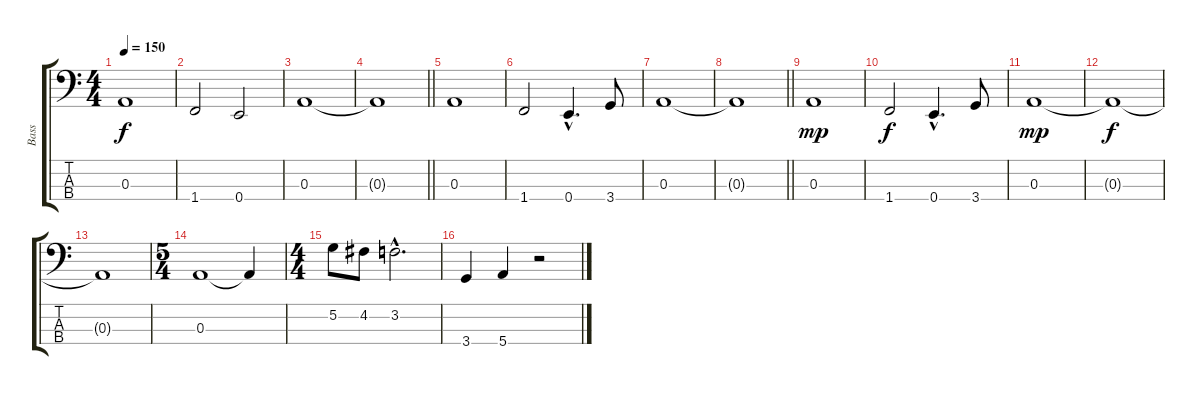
\track ("Bass" "Bass") {instrument electricbasspick}
\staff {score tabs}
\tuning (G2 D2 A1 E1) {hide}
\ts (4 4)
\tempo 150
\clef f4
\ks c
0.3.1{dy f} |
1.4.2 0.4.2 |
0.3.1 |
\barLineRight lightlight
0.3{t}.1 |
0.3.1 |
1.4.2 0.4{hac}.4{d} 3.4.8 |
0.3.1 |
\barLineRight lightlight
0.3{t}.1 |
0.3.1{dy mp} |
1.4.2{dy f} 0.4{hac}.4{d} 3.4.8 |
0.3.1{dy mp} |
0.3{t}.1{dy f} |
0.3{t}.1 |
\ts (5 4)
0.3.1 0.3{t}.4 |
\ts (4 4)
5.2.8 4.2.8 3.2{hac}.2{d} |
3.4.4 5.4.4 r.2
